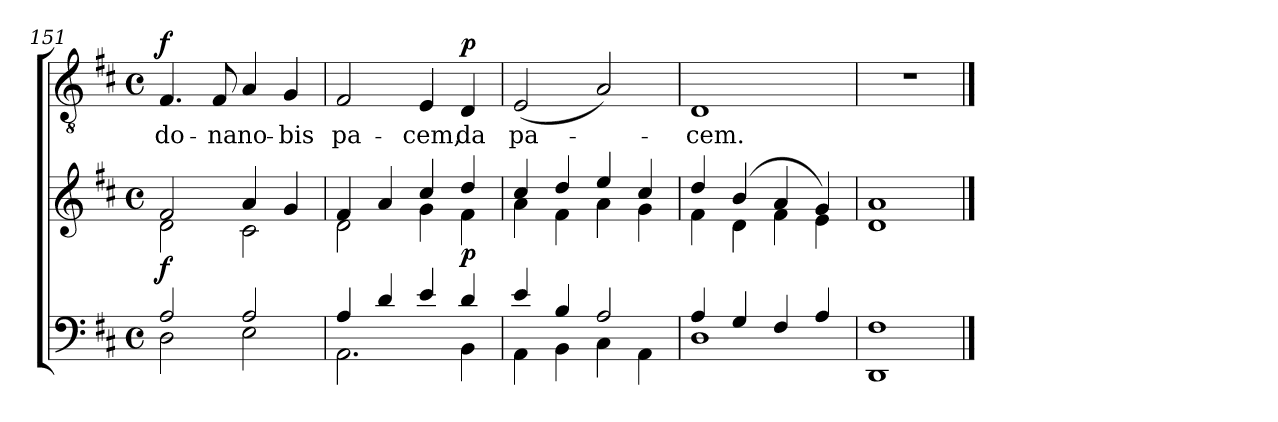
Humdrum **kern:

**kern	**kern	**dynam	**kern	**text	**dynam
*part2	*part2	*part2	*part1	*part1	*part1
*staff3	*staff2	*staff2/3	*staff1	*staff1	*staff1
*clefF4	*clefG2	*	*clefGv2	*	*
*k[f#c#]	*k[f#c#]	*	*k[f#c#]	*	*
*D:	*D:	*	*D:	*	*
*M4/4	*M4/4	*	*M4/4	*	*
*met(c)	*met(c)	*	*met(c)	*	*
=151	=151	=151	=151	=151	=151
*^	*^	*	*	*	*
!	!	!	!	!LO:DY:b	!	!LO:LY:b	!LO:DY:a
2A/	2D\	2f#/	2d\	f	4.F#/	do-	f
!	!	!	!	!	!	!LO:LY:b	!
.	.	.	.	.	8F#/	-na	.
!	!	!	!	!	!	!LO:LY:b	!
2A/	2E\	4a/	2c#\	.	4A/	no-	.
!	!	!	!	!	!	!LO:LY:b	!
.	.	4g/	.	.	4G/	-bis	.
!!LO:LB:g=z
=152	=152	=152	=152	=152	=152	=152	=152
!	!	!	!	!	!	!LO:LY:b	!
4A/	2.AA\	4f#/	2d\	.	2F#/	pa-	.
4d/	.	4a/	.	.	.	.	.
!	!	!	!	!	!	!LO:LY:b	!
4e/	.	4cc#/	4g\	.	4E/	-cem,	.
!	!	!	!	!LO:DY:b	!	!LO:LY:b	!LO:DY:a
4d/	4BB\	4dd/	4f#\	p	4D/	da	p
=153	=153	=153	=153	=153	=153	=153	=153
!	!	!	!	!	!	!LO:LY:b	!
4e/	4AA\	4cc#/	4a\	.	(<2E/	pa-	.
4B/	4BB\	4dd/	4f#\	.	.	.	.
2A/	4C#\	4ee/	4a\	.	2A/)	.	.
.	4AA\	4cc#/	4g\	.	.	.	.
=154	=154	=154	=154	=154	=154	=154	=154
!	!	!	!	!	!	!LO:LY:b	!
4A/	1D	4dd/	4f#\	.	1D	-cem.	.
4G/	.	(4b/	4d\	.	.	.	.
4F#/	.	4a/	4f#\	.	.	.	.
4A/	.	4g/)	4e\	.	.	.	.
=155	=155	=155	=155	=155	=155	=155	=155
1F#	1DD	1a	1d	.	1r	.	.
*v	*v	*	*	*	*	*	*
*	*v	*v	*	*	*	*
==	==	==	==	==	==
*-	*-	*-	*-	*-	*-
